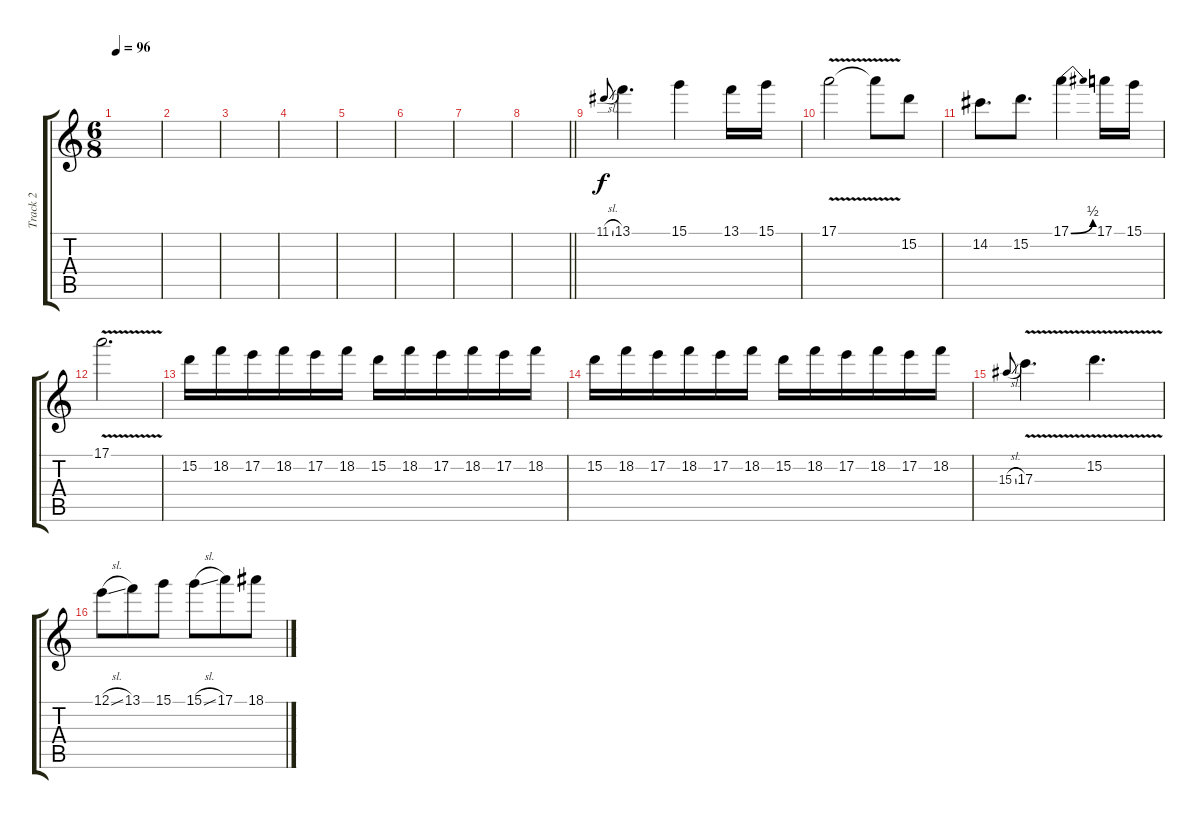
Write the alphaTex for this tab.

\track ("Track 2" "Track 2") {instrument distortionguitar}
\staff {score tabs}
\tuning (E4 B3 G3 D3 A2 D2) {hide}
\ts (6 8)
\tempo 96
\clef g2
\ks c
|
|
|
|
|
|
|
\barLineRight lightlight
|
11.1{sl}.8{gr onbeat} 13.1.4{d volume 13} 15.1.4 13.1.16 15.1.16 |
17.1{v}.2 17.1{t}.8 15.2.8 |
14.2.8{d} 15.2.8{d} 17.1{be (bend 0 0 60 2)}.4 17.1.16 15.1.16 |
17.1{v}.2{d} |
15.2.16 18.2.16 17.2.16 18.2.16 17.2.16 18.2.16 15.2.16 18.2.16 17.2.16 18.2.16 17.2.16 18.2.16 |
15.2.16 18.2.16 17.2.16 18.2.16 17.2.16 18.2.16 15.2.16 18.2.16 17.2.16 18.2.16 17.2.16 18.2.16 |
15.3{sl}.8{gr onbeat} 17.3{v}.4{d} 15.2{v}.4{d} |
12.1{sl}.8 13.1.8 15.1.8 15.1{sl}.8 17.1.8 18.1.8
